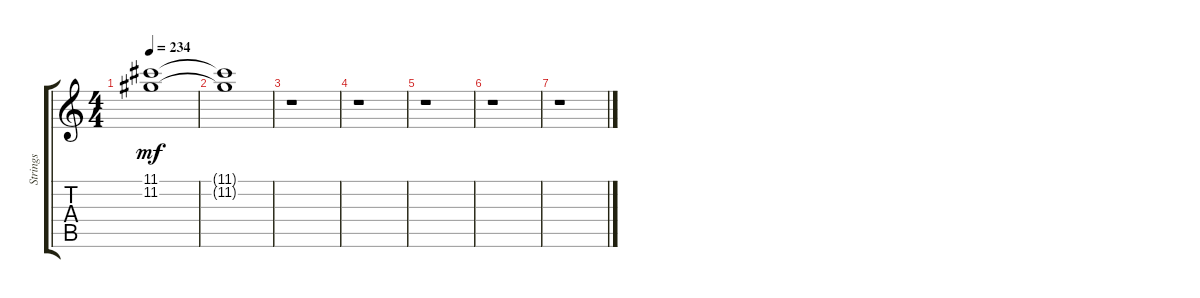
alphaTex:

\track ("Strings" "Strings") {instrument electricguitarclean}
\staff {score tabs}
\tuning (D4 A3 F3 C3 G2 C2) {hide}
\ts (4 4)
\tempo 234
\clef g2
\ks aminor
(11.1{t} 11.2{t}).1{dy mf} |
(11.1{t} 11.2{t}).1 |
r.1 |
r.1 |
r.1 |
r.1 |
r.1
